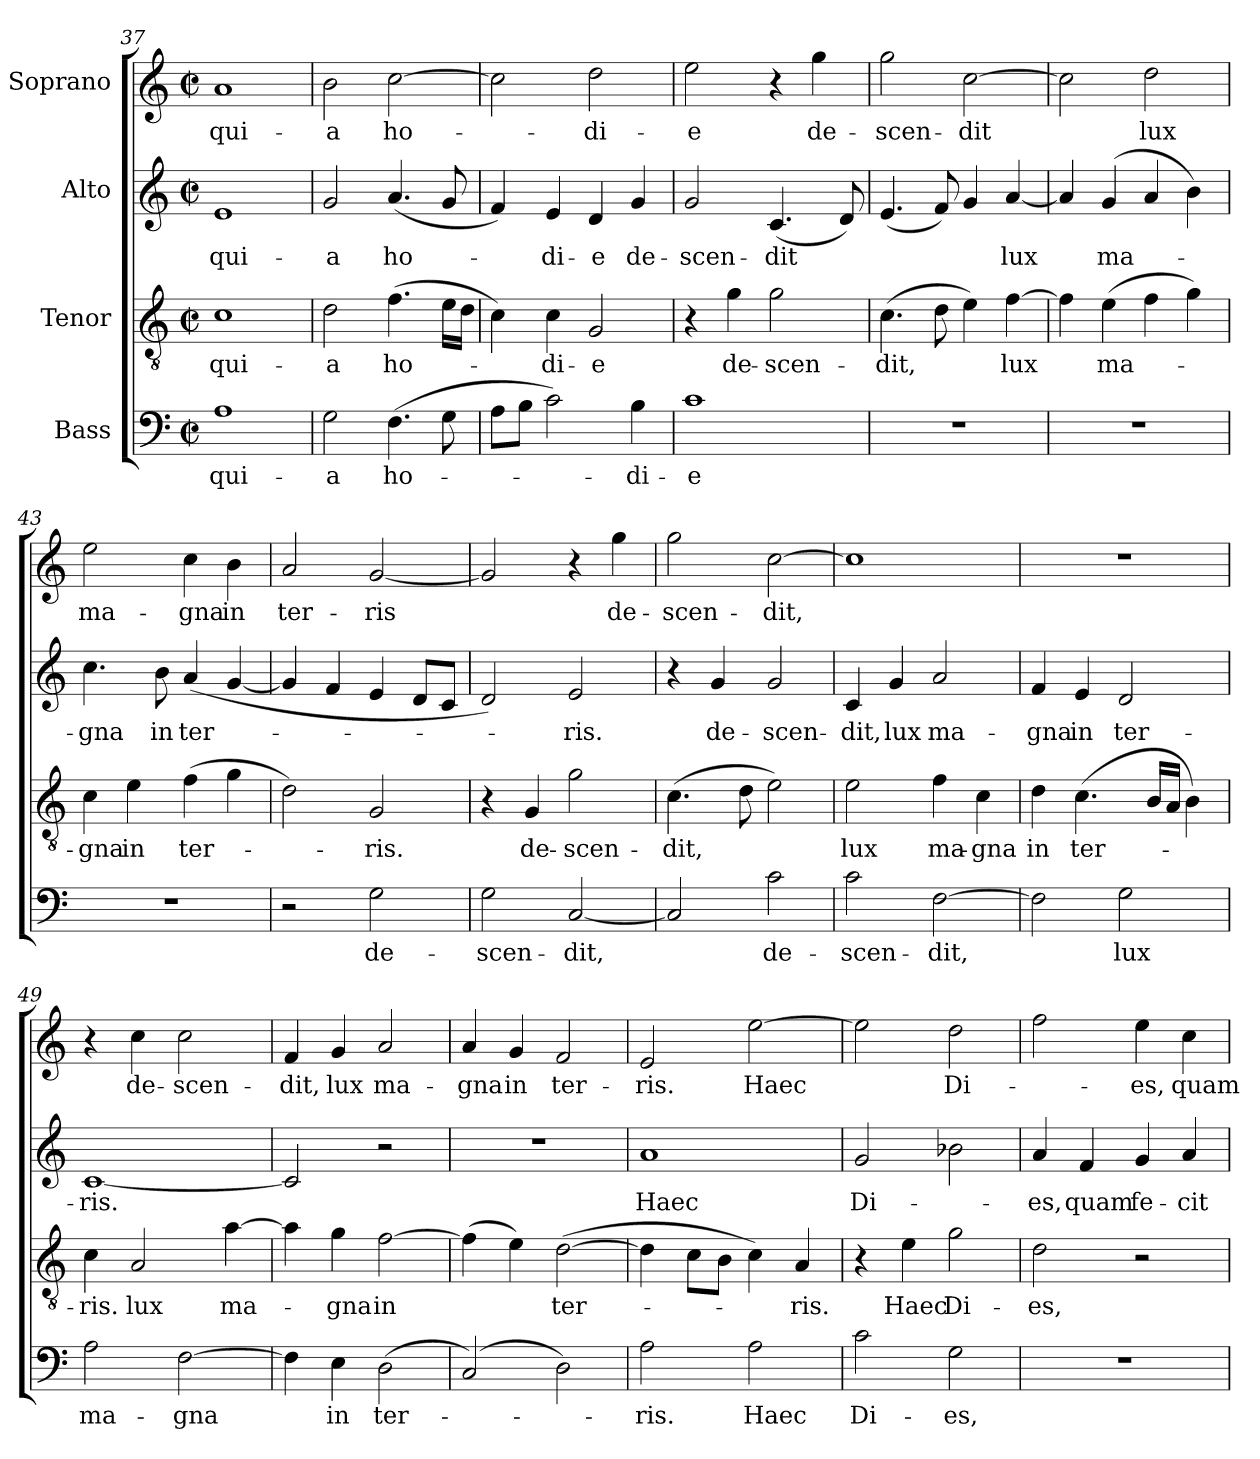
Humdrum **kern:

**kern	**text	**kern	**text	**kern	**text	**kern	**text
*part4	*part4	*part3	*part3	*part2	*part2	*part1	*part1
*staff4	*staff4	*staff3	*staff3	*staff2	*staff2	*staff1	*staff1
*I"Bass	*	*I"Tenor	*	*I"Alto	*	*I"Soprano	*
*clefF4	*	*clefGv2	*	*clefG2	*	*clefG2	*
*k[]	*	*k[]	*	*k[]	*	*k[]	*
*C:	*	*C:	*	*C:	*	*C:	*
*M2/2	*	*M2/2	*	*M2/2	*	*M2/2	*
*met(c|)	*	*met(c|)	*	*met(c|)	*	*met(c|)	*
=37	=37	=37	=37	=37	=37	=37	=37
1A	qui-	1c	qui-	1e	qui-	1a	qui-
=38	=38	=38	=38	=38	=38	=38	=38
2G\	-a	2d\	-a	2g/	-a	2b\	-a
(4.F\	ho-	(4.f\	ho-	(4.a/	ho-	[2cc\	ho-
8G\	.	16e\LL	.	8g/	.	.	.
.	.	16d\JJ	.	.	.	.	.
=39	=39	=39	=39	=39	=39	=39	=39
8A\L	.	4c\)	.	4f/)	.	2cc\]	.
8B\J	.	.	.	.	.	.	.
2c\)	.	4c\	-di-	4e/	-di-	.	.
.	.	2G/	-e	4d/	-e	2dd\	-di-
4B\	-di-	.	.	4g/	de-	.	.
=40	=40	=40	=40	=40	=40	=40	=40
1c	-e	4r	.	2g/	-scen-	2ee\	-e
.	.	4g\	de-	.	.	.	.
.	.	2g\	-scen-	(4.c/	-dit	4r	.
.	.	.	.	.	.	4gg\	de-
.	.	.	.	8d/)	.	.	.
!!LO:PB:g=z
=41	=41	=41	=41	=41	=41	=41	=41
1r	.	(4.c\	-dit,	(4.e/	.	2gg\	-scen-
.	.	8d\	.	8f/)	.	.	.
.	.	4e\)	.	4g/	.	[2cc\	-dit
.	.	[4f\	lux	[4a/	lux	.	.
=42	=42	=42	=42	=42	=42	=42	=42
1r	.	4f\]	.	4a/]	.	2cc\]	.
.	.	(4e\	ma-	(4g/	ma-	.	.
.	.	4f\	.	4a/	.	2dd\	lux
.	.	4g\)	.	4b\)	.	.	.
=43	=43	=43	=43	=43	=43	=43	=43
1r	.	4c\	-gna	4.cc\	-gna	2ee\	ma-
.	.	4e\	in	.	.	.	.
.	.	.	.	8b\	in	.	.
.	.	(4f\	ter-	(4a/	ter-	4cc\	-gna
.	.	4g\	.	[4g/	.	4b\	in
=44	=44	=44	=44	=44	=44	=44	=44
2r	.	2d\)	.	4g/]	.	2a/	ter-
.	.	.	.	4f/	.	.	.
2G\	de-	2G/	-ris.	4e/	.	[2g/	-ris
.	.	.	.	8d/L	.	.	.
.	.	.	.	8c/J	.	.	.
=45	=45	=45	=45	=45	=45	=45	=45
2G\	-scen-	4r	.	2d/)	.	2g/]	.
.	.	4G/	de-	.	.	.	.
[2C/	-dit,	2g\	-scen-	2e/	-ris.	4r	.
.	.	.	.	.	.	4gg\	de-
!!LO:LB:g=z
=46	=46	=46	=46	=46	=46	=46	=46
2C/]	.	(4.c\	-dit,	4r	.	2gg\	-scen-
.	.	.	.	4g/	de-	.	.
.	.	8d\	.	.	.	.	.
2c\	de-	2e\)	.	2g/	-scen-	[2cc\	-dit,
=47	=47	=47	=47	=47	=47	=47	=47
2c\	-scen-	2e\	lux	4c/	-dit,	1cc]	.
.	.	.	.	4g/	lux	.	.
[2F\	-dit,	4f\	ma-	2a/	ma-	.	.
.	.	4c\	-gna	.	.	.	.
=48	=48	=48	=48	=48	=48	=48	=48
2F\]	.	4d\	in	4f/	-gna	1r	.
.	.	(4.c\	ter-	4e/	in	.	.
2G\	lux	.	.	2d/	ter-	.	.
.	.	16B/LL	.	.	.	.	.
.	.	16A/JJ	.	.	.	.	.
.	.	4B\)	.	.	.	.	.
=49	=49	=49	=49	=49	=49	=49	=49
2A\	ma-	4c\	-ris.	[1c	-ris.	4r	.
.	.	2A/	lux	.	.	4cc\	de-
[2F\	-gna	.	.	.	.	2cc\	-scen-
.	.	[4a\	ma-	.	.	.	.
=50	=50	=50	=50	=50	=50	=50	=50
4F\]	.	4a\]	.	2c/]	.	4f/	-dit,
4E\	in	4g\	-gna	.	.	4g/	lux
(2D\	ter-	[2f\	in	2r	.	2a/	ma-
!!LO:LB:g=z
=51	=51	=51	=51	=51	=51	=51	=51
(2C/)	.	(4f\]	.	1r	.	4a/	-gna
.	.	4e\)	.	.	.	4g/	in
2D\)	.	([2d\	ter-	.	.	2f/	ter-
=52	=52	=52	=52	=52	=52	=52	=52
2A\	-ris.	4d\]	.	1a	Haec	2e/	-ris.
.	.	8c\L	.	.	.	.	.
.	.	8B\J	.	.	.	.	.
2A\	Haec	4c\)	.	.	.	[2ee\	Haec
.	.	4A/	-ris.	.	.	.	.
=53	=53	=53	=53	=53	=53	=53	=53
2c\	Di-	4r	.	2g/	Di-	2ee\]	.
.	.	4e\	Haec	.	.	.	.
2G\	-es,	2g\	Di-	2b-X\	.	2dd\	Di-
=54	=54	=54	=54	=54	=54	=54	=54
1r	.	2d\	-es,	4a/	-es,	2ff\	.
.	.	.	.	4f/	quam	.	.
.	.	2r	.	4g/	fe-	4ee\	-es,
.	.	.	.	4a/	-cit	4cc\	quam
=	=	=	=	=	=	=	=
*-	*-	*-	*-	*-	*-	*-	*-
